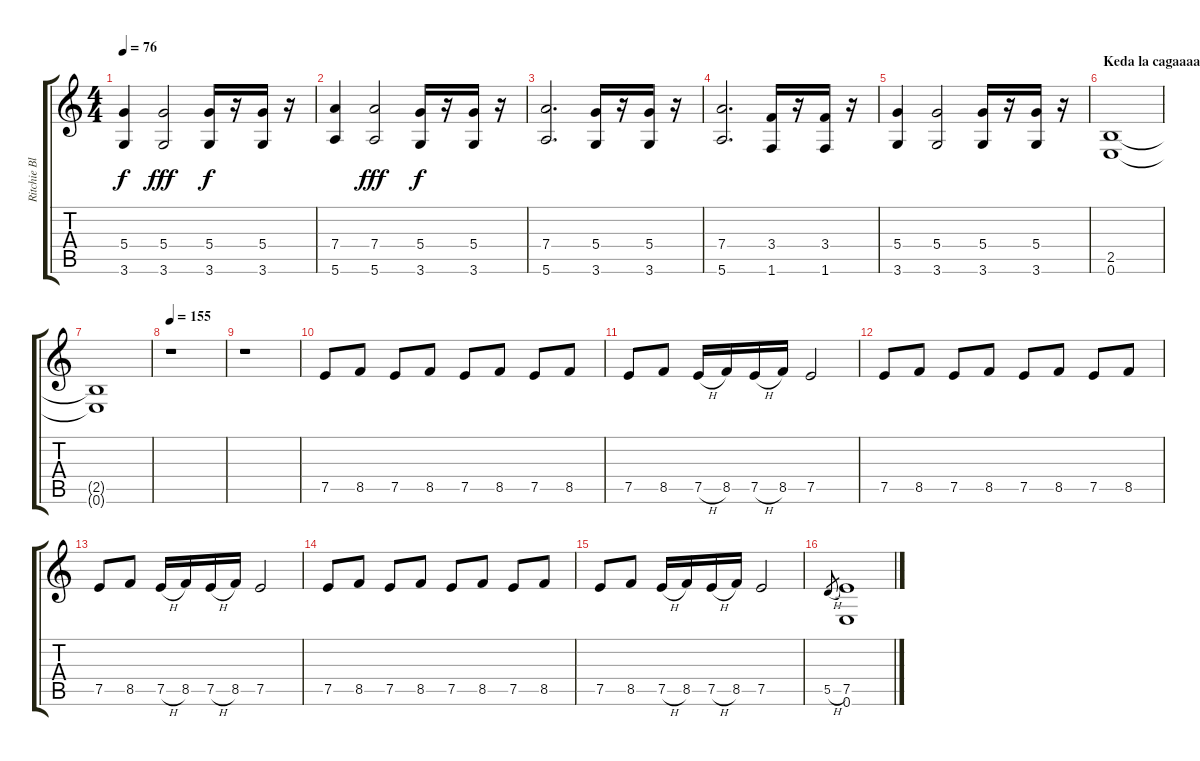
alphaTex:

\track ("Ritchie Blackmore" "Ritchie Bl") {instrument overdrivenguitar}
\staff {score tabs}
\tuning (E4 B3 G3 D3 A2 E2) {hide}
\ts (4 4)
\tempo 76
\clef g2
\ks c
(5.4 3.6).4{dy f} (5.4 3.6).2{dy fff} (5.4 3.6).16{dy f} r.16 (5.4 3.6).16 r.16 |
(7.4 5.6).4 (7.4 5.6).2{dy fff} (5.4 3.6).16{dy f} r.16 (5.4 3.6).16 r.16 |
(7.4 5.6).2{d} (5.4 3.6).16 r.16 (5.4 3.6).16 r.16 |
(7.4 5.6).2{d} (3.4 1.6).16 r.16 (3.4 1.6).16 r.16 |
(5.4 3.6).4 (5.4 3.6).2 (5.4 3.6).16 r.16 (5.4 3.6).16 r.16 |
\section ("" "Keda la cagaaaaaaaaaaaaaaa......")
(2.5 0.6).1 |
(2.5{t} 0.6{t}).1 |
\tempo 155
r.1 |
r.1 |
7.5.8 8.5.8 7.5.8 8.5.8 7.5.8 8.5.8 7.5.8 8.5.8 |
7.5.8 8.5.8 7.5{h}.16 8.5.16 7.5{h}.16 8.5.16 7.5.2 |
7.5.8 8.5.8 7.5.8 8.5.8 7.5.8 8.5.8 7.5.8 8.5.8 |
7.5.8 8.5.8 7.5{h}.16 8.5.16 7.5{h}.16 8.5.16 7.5.2 |
7.5.8 8.5.8 7.5.8 8.5.8 7.5.8 8.5.8 7.5.8 8.5.8 |
7.5.8 8.5.8 7.5{h}.16 8.5.16 7.5{h}.16 8.5.16 7.5.2 |
5.5{h}.8{gr} (7.5 0.6).1
